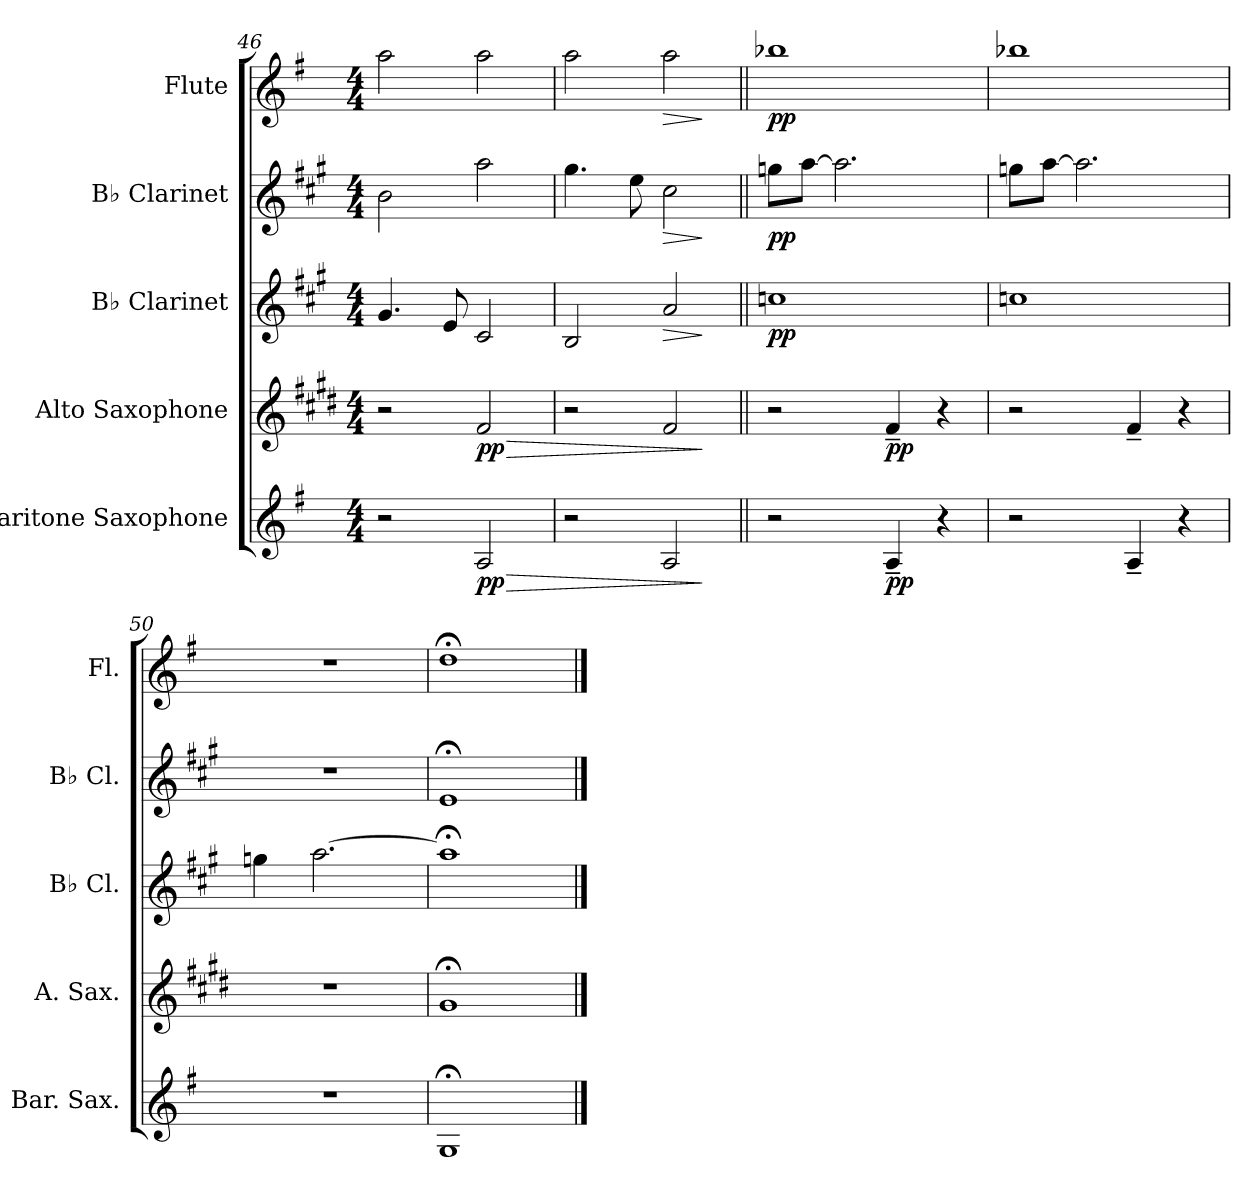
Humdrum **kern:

**kern	**dynam	**kern	**dynam	**kern	**dynam	**kern	**dynam	**kern	**dynam
*part5	*part5	*part4	*part4	*part3	*part3	*part2	*part2	*part1	*part1
*staff5	*staff5	*staff4	*staff4	*staff3	*staff3	*staff2	*staff2	*staff1	*staff1
*I"Baritone Saxophone	*	*I"Alto Saxophone	*	*I"B♭ Clarinet	*	*I"B♭ Clarinet	*	*I"Flute	*
*I'Bar. Sax.	*	*I'A. Sax.	*	*I'B♭ Cl.	*	*I'B♭ Cl.	*	*I'Fl.	*
*clefG2	*	*clefG2	*	*clefG2	*	*clefG2	*	*clefG2	*
*ITrd12c21	*	*ITrd5c9	*	*ITrd1c2	*	*ITrd1c2	*	*	*
*k[f#]	*	*k[f#]	*	*k[f#]	*	*k[f#]	*	*k[f#]	*
*M4/4	*	*M4/4	*	*M4/4	*	*M4/4	*	*M4/4	*
=46	=46	=46	=46	=46	=46	=46	=46	=46	=46
2r	.	2r	.	4.f#/	.	2a\	.	2aa\	.
.	.	.	.	8d/	.	.	.	.	.
!	!LO:HP:b	!	!LO:HP:b	!	!	!	!	!	!
!	!LO:DY:n=1:b	!	!	!	!	!	!	!	!
!	!LO:DY:n=2:b	!	!LO:DY:n=1:b	!	!	!	!	!	!
!	!	!	!LO:DY:n=2:b	!	!	!	!	!	!
2AA/	> p p	2A/	> p p	2B/	.	2gg\	.	2aa\	.
=47	=47	=47	=47	=47	=47	=47	=47	=47	=47
2r	.	2r	.	2A/	.	4.ff#\	.	2aa\	.
.	.	.	.	.	.	8dd\	.	.	.
!	!	!	!	!	!LO:HP:b	!	!LO:HP:b	!	!LO:HP:b
2AAZ/	.	2AZ/	.	2gZ/	>	2bZ\	>	2aaZ\	>
.	]	.	]	.	]	.	]	.	]
=48||	=48||	=48||	=48||	=48||	=48||	=48||	=48||	=48||	=48||
!	!	!	!	!	!LO:DY:b	!	!LO:DY:b	!	!LO:DY:b
2r	.	2r	.	1b-X	pp	8ffn\L	pp	1bb-X	pp
.	.	.	.	.	.	[8gg\J	.	.	.
.	.	.	.	.	.	2.gg\]	.	.	.
!	!LO:DY:b	!	!LO:DY:b	!	!	!	!	!	!
4AA~/	pp	4A~/	pp	.	.	.	.	.	.
4r	.	4r	.	.	.	.	.	.	.
=49	=49	=49	=49	=49	=49	=49	=49	=49	=49
2r	.	2r	.	1b-X	.	8ffn\L	.	1bb-X	.
.	.	.	.	.	.	[8gg\J	.	.	.
.	.	.	.	.	.	2.gg\]	.	.	.
4AA~/	.	4A~/	.	.	.	.	.	.	.
4r	.	4r	.	.	.	.	.	.	.
=50	=50	=50	=50	=50	=50	=50	=50	=50	=50
1r	.	1r	.	4ffn\	.	1r	.	1r	.
.	.	.	.	[2.gg\	.	.	.	.	.
!!LO:LB:g=z
=51	=51	=51	=51	=51	=51	=51	=51	=51	=51
1GG;<	.	1B;<	.	1gg;<]	.	1d;<	.	1dd;<	.
==	==	==	==	==	==	==	==	==	==
*-	*-	*-	*-	*-	*-	*-	*-	*-	*-
